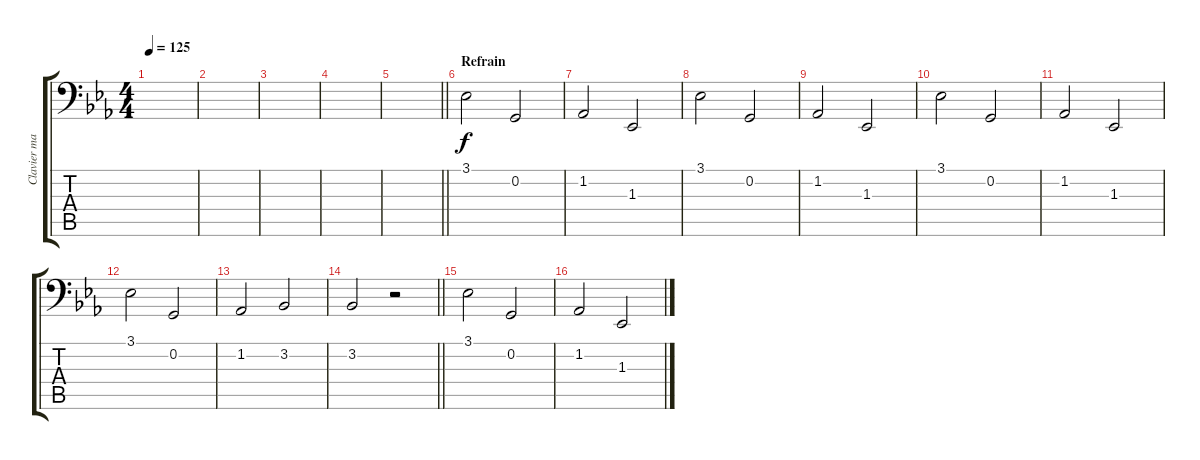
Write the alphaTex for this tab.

\track ("Clavier main gauche" "Clavier ma") {instrument acousticgrandpiano}
\staff {score tabs}
\tuning (C3 G2 D2 A1 E1 B0) {hide}
\ts (4 4)
\tempo 125
\clef f4
\ks eb
|
|
|
|
\barLineRight lightlight
|
\section ("" "Refrain")
3.1.2 0.2.2 |
1.2.2 1.3.2 |
3.1.2 0.2.2 |
1.2.2 1.3.2 |
3.1.2 0.2.2 |
1.2.2 1.3.2 |
3.1.2 0.2.2 |
1.2.2 3.2.2 |
\barLineRight lightlight
3.2.2 r.2 |
3.1.2 0.2.2 |
1.2.2 1.3.2
